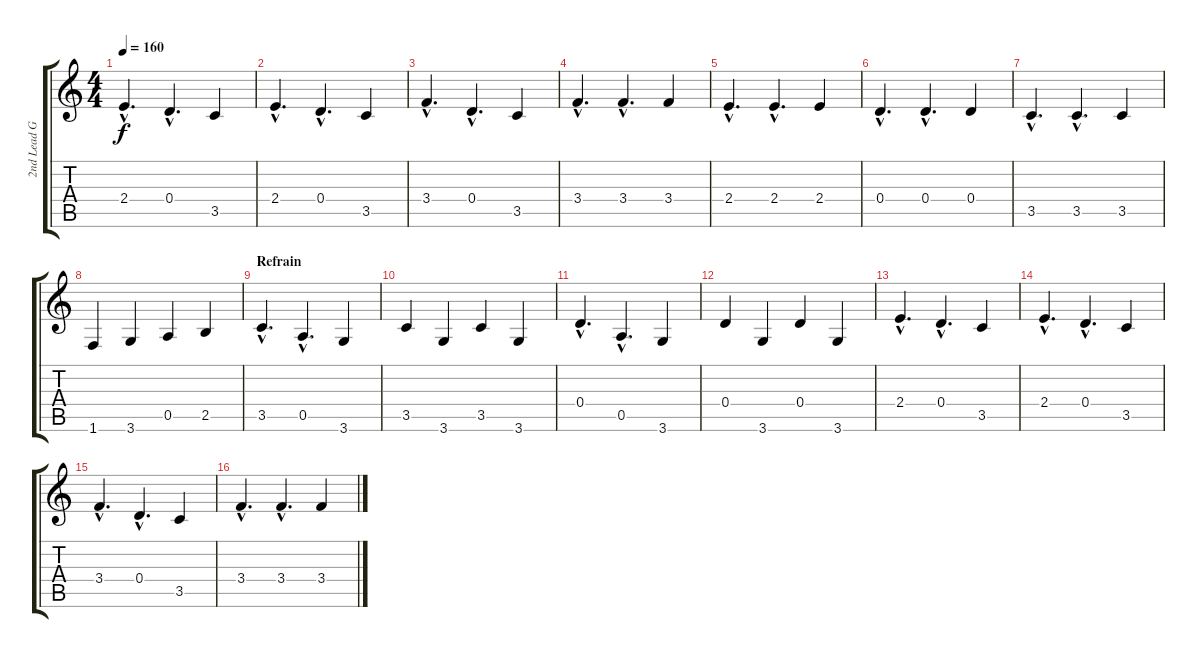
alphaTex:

\track ("2nd Lead Guitar" "2nd Lead G") {instrument acousticguitarnylon}
\staff {score tabs}
\tuning (E4 B3 G3 D3 A2 E2) {hide}
\ts (4 4)
\tempo 160
\clef g2
\ks c
2.4{hac}.4{d dy f} 0.4{hac}.4{d} 3.5.4 |
2.4{hac}.4{d} 0.4{hac}.4{d} 3.5.4 |
3.4{hac}.4{d} 0.4{hac}.4{d} 3.5.4 |
3.4{hac}.4{d} 3.4{hac}.4{d} 3.4.4 |
2.4{hac}.4{d} 2.4{hac}.4{d} 2.4.4 |
0.4{hac}.4{d} 0.4{hac}.4{d} 0.4.4 |
3.5{hac}.4{d} 3.5{hac}.4{d} 3.5.4 |
1.6.4 3.6.4 0.5.4 2.5.4 |
\section ("" "Refrain")
3.5{hac}.4{d} 0.5{hac}.4{d} 3.6.4 |
3.5.4 3.6.4 3.5.4 3.6.4 |
0.4{hac}.4{d} 0.5{hac}.4{d} 3.6.4 |
0.4.4 3.6.4 0.4.4 3.6.4 |
2.4{hac}.4{d} 0.4{hac}.4{d} 3.5.4 |
2.4{hac}.4{d} 0.4{hac}.4{d} 3.5.4 |
3.4{hac}.4{d} 0.4{hac}.4{d} 3.5.4 |
3.4{hac}.4{d} 3.4{hac}.4{d} 3.4.4
